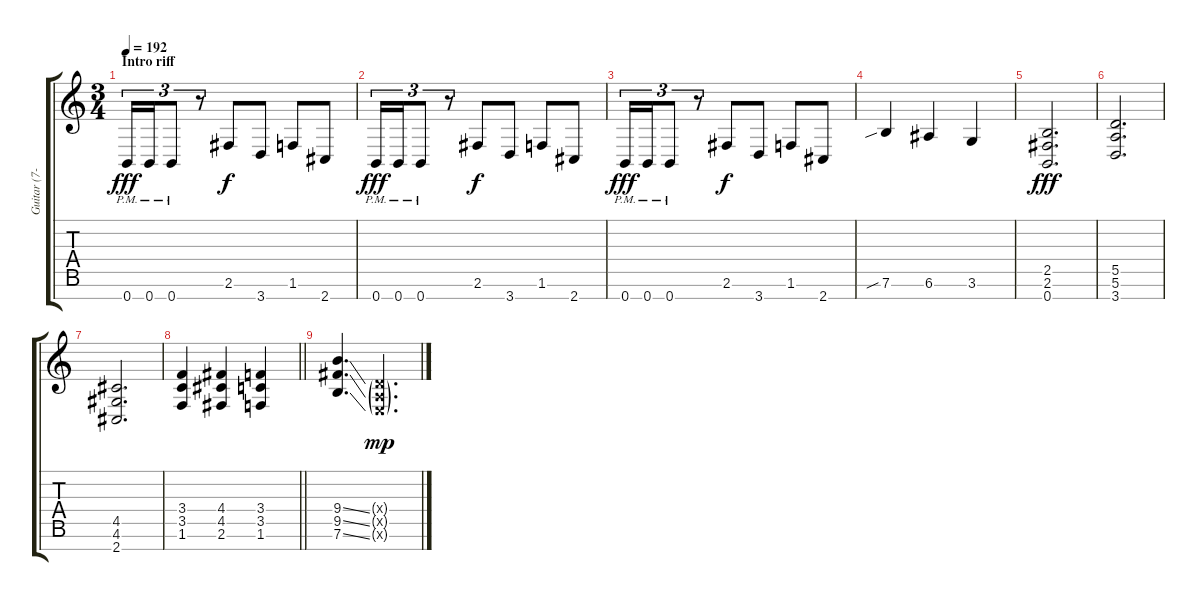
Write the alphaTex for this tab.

\track ("Guitar (7-string)" "Guitar (7-") {instrument distortionguitar}
\staff {score tabs}
\tuning (E4 B3 G3 D3 A2 E2 B1) {hide}
\ts (3 4)
\section ("" "Intro riff")
\tempo 192
\clef g2
\ks c
0.7{pm}.16{tu (3 2) dy fff} 0.7{pm}.16{tu (3 2)} 0.7{pm}.8{tu (3 2)} r.8{tu (3 2)} 2.6.8{dy f} 3.7.8 1.6.8 2.7.8 |
0.7{pm}.16{tu (3 2) dy fff} 0.7{pm}.16{tu (3 2)} 0.7{pm}.8{tu (3 2)} r.8{tu (3 2)} 2.6.8{dy f} 3.7.8 1.6.8 2.7.8 |
0.7{pm}.16{tu (3 2) dy fff} 0.7{pm}.16{tu (3 2)} 0.7{pm}.8{tu (3 2)} r.8{tu (3 2)} 2.6.8{dy f} 3.7.8 1.6.8 2.7.8 |
7.6{sib}.4 6.6.4 3.6.4 |
(2.5 2.6 0.7).2{d dy fff} |
(5.5 5.6 3.7).2{d} |
(4.5 4.6 2.7).2{d} |
\barLineRight lightlight
(3.4 3.5 1.6).4 (4.4 4.5 2.6).4 (3.4 3.5 1.6).4 |
(9.4{ss} 9.5{ss} 7.6{ss}).4{d} (0.4{g x} 0.5{g x} 0.6{g x}).4{d dy mp}
